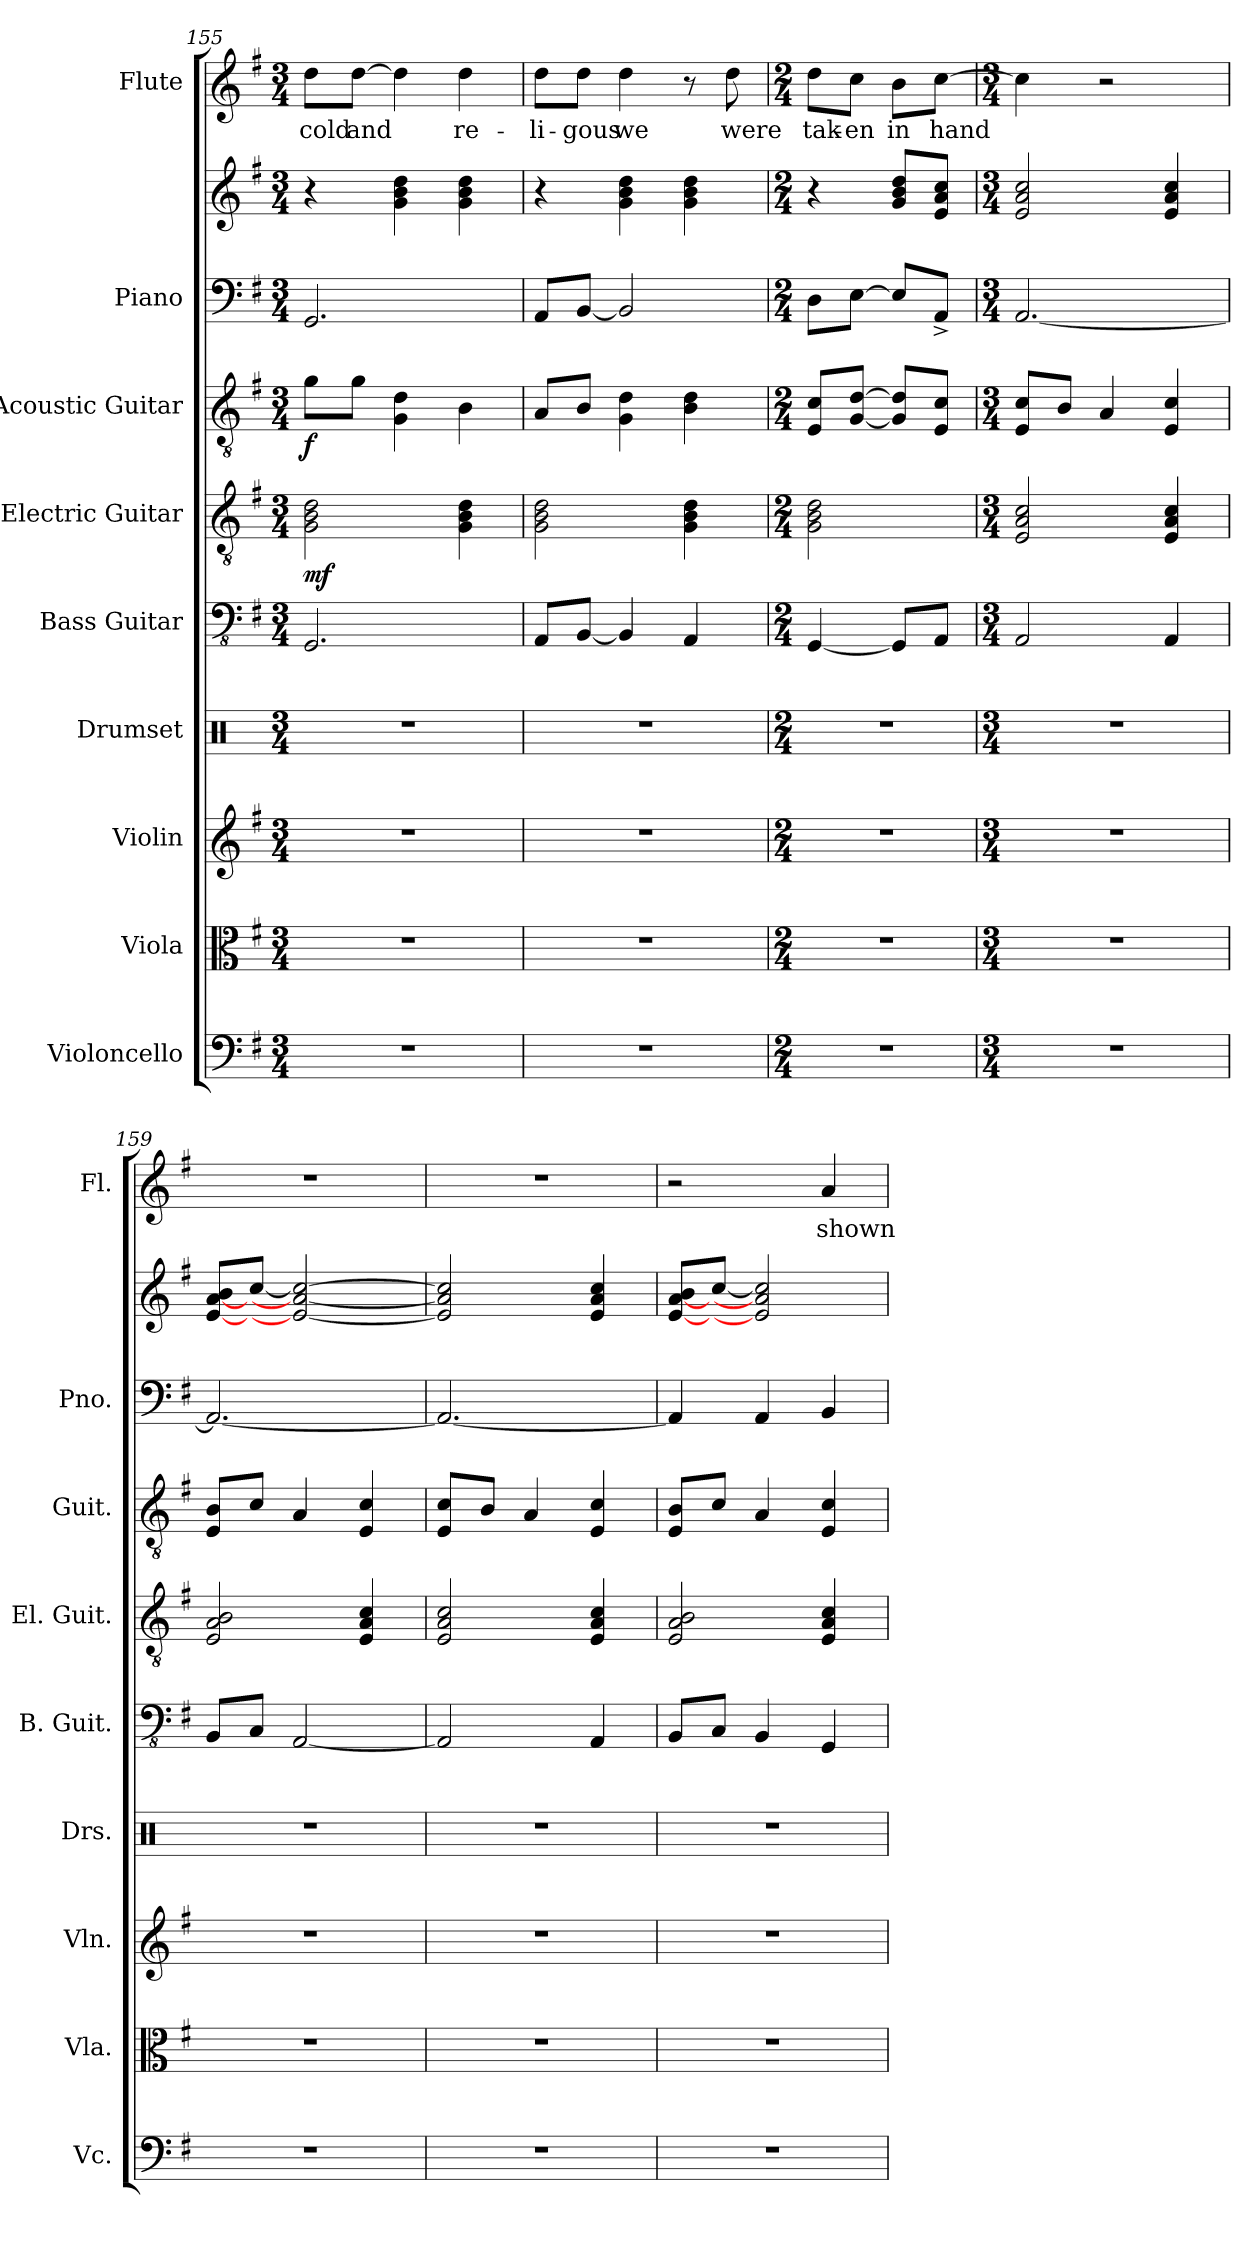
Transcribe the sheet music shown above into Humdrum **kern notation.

**kern	**kern	**kern	**kern	**kern	**kern	**dynam	**kern	**dynam	**kern	**kern	**kern	**text
*part9	*part8	*part7	*part6	*part5	*part4	*part4	*part3	*part3	*part2	*part2	*part1	*part1
*staff10	*staff9	*staff8	*staff7	*staff6	*staff5	*staff5	*staff4	*staff4	*staff3	*staff2	*staff1	*staff1
*I"Violoncello	*I"Viola	*I"Violin	*I"Drumset	*I"Bass Guitar	*I"Electric Guitar	*	*I"Acoustic Guitar	*	*I"Piano	*	*I"Flute	*
*I'Vc.	*I'Vla.	*I'Vln.	*I'Drs.	*I'B. Guit.	*I'El. Guit.	*	*I'Guit.	*	*I'Pno.	*	*I'Fl.	*
*clefF4	*clefC3	*clefG2	*clefX	*clefFv4	*clefGv2	*	*clefGv2	*	*clefF4	*clefG2	*clefG2	*
*k[f#]	*k[f#]	*k[f#]	*k[]	*k[f#]	*k[f#]	*	*k[f#]	*	*k[f#]	*k[f#]	*k[f#]	*
*M3/4	*M3/4	*M3/4	*M3/4	*M3/4	*M3/4	*	*M3/4	*	*M3/4	*M3/4	*M3/4	*
=155	=155	=155	=155	=155	=155	=155	=155	=155	=155	=155	=155	=155
!	!	!	!	!	!	!LO:DY:b	!	!LO:DY:b	!	!	!	!
2.r	2.r	2.r	2.r	2.GGG/	2G\ 2B\ 2d\	mf	8g\L	f	2.GG/	4r	8dd\L	cold
.	.	.	.	.	.	.	8g\J	.	.	.	[8dd\J	and
.	.	.	.	.	.	.	4G\ 4d\	.	.	4g\ 4b\ 4dd\	4dd\]	.
.	.	.	.	.	4G\ 4B\ 4d\	.	4B\	.	.	4g\ 4b\ 4dd\	4dd\	re-
=156	=156	=156	=156	=156	=156	=156	=156	=156	=156	=156	=156	=156
2.r	2.r	2.r	2.r	8AAA/L	2G\ 2B\ 2d\	.	8A/L	.	8AA/L	4r	8dd\L	-li-
.	.	.	.	[8BBB/J	.	.	8B/J	.	[8BB/J	.	8dd\J	-gous
.	.	.	.	4BBB/]	.	.	4G\ 4d\	.	2BB/]	4g\ 4b\ 4dd\	4dd\	we
.	.	.	.	4AAA/	4G\ 4B\ 4d\	.	4B\ 4d\	.	.	4g\ 4b\ 4dd\	8r	.
.	.	.	.	.	.	.	.	.	.	.	8dd\	were
=157	=157	=157	=157	=157	=157	=157	=157	=157	=157	=157	=157	=157
*M2/4	*M2/4	*M2/4	*M2/4	*M2/4	*M2/4	*	*M2/4	*	*M2/4	*M2/4	*M2/4	*
2r	2r	2r	2r	[4GGG/	2G\ 2B\ 2d\	.	8E/ 8c/L	.	8D\L	4r	8dd\L	tak-
.	.	.	.	.	.	.	[8G/ [8d/J	.	[8E\J	.	8cc\J	-en
.	.	.	.	8GGG/L]	.	.	8G/] 8d/]L	.	8E/L]	8g/ 8b/ 8dd/L	8b\L	in
.	.	.	.	8AAA/J	.	.	8E/ 8c/J	.	8AA^/J	8e/ 8a/ 8cc/J	[8cc\J	hand
=158	=158	=158	=158	=158	=158	=158	=158	=158	=158	=158	=158	=158
*M3/4	*M3/4	*M3/4	*M3/4	*M3/4	*M3/4	*	*M3/4	*	*M3/4	*M3/4	*M3/4	*
2.r	2.r	2.r	2.r	2AAA/	2E/ 2A/ 2c/	.	8E/ 8c/L	.	[2.AA/	2e/ 2a/ 2cc/	4cc\]	.
.	.	.	.	.	.	.	8B/J	.	.	.	.	.
.	.	.	.	.	.	.	4A/	.	.	.	2r	.
.	.	.	.	4AAA/	4E/ 4A/ 4c/	.	4E/ 4c/	.	.	4e/ 4a/ 4cc/	.	.
=159	=159	=159	=159	=159	=159	=159	=159	=159	=159	=159	=159	=159
2.r	2.r	2.r	2.r	8BBB/L	2E/ 2A/ 2B/	.	8E/ 8B/L	.	2.AA/_	[8e/ [8a/ 8b/L	2.r	.
.	.	.	.	8CC/J	.	.	8c/J	.	.	[8cc/J	.	.
.	.	.	.	[2AAA/	.	.	4A/	.	.	2e/_ 2a/_ 2cc/_	.	.
.	.	.	.	.	4E/ 4A/ 4c/	.	4E/ 4c/	.	.	.	.	.
=160	=160	=160	=160	=160	=160	=160	=160	=160	=160	=160	=160	=160
2.r	2.r	2.r	2.r	2AAA/]	2E/ 2A/ 2c/	.	8E/ 8c/L	.	2.AA/_	2e/] 2a/] 2cc/]	2.r	.
.	.	.	.	.	.	.	8B/J	.	.	.	.	.
.	.	.	.	.	.	.	4A/	.	.	.	.	.
.	.	.	.	4AAA/	4E/ 4A/ 4c/	.	4E/ 4c/	.	.	4e/ 4a/ 4cc/	.	.
=161	=161	=161	=161	=161	=161	=161	=161	=161	=161	=161	=161	=161
2.r	2.r	2.r	2.r	8BBB/L	2E/ 2A/ 2B/	.	8E/ 8B/L	.	4AA/]	[8e/ [8a/ 8b/L	2r	.
.	.	.	.	8CC/J	.	.	8c/J	.	.	[8cc/J	.	.
.	.	.	.	4BBB/	.	.	4A/	.	4AA/	2e/] 2a/] 2cc/]	.	.
.	.	.	.	4GGG/	4E/ 4A/ 4c/	.	4E/ 4c/	.	4BB/	.	4a/	shown
=	=	=	=	=	=	=	=	=	=	=	=	=
*-	*-	*-	*-	*-	*-	*-	*-	*-	*-	*-	*-	*-
